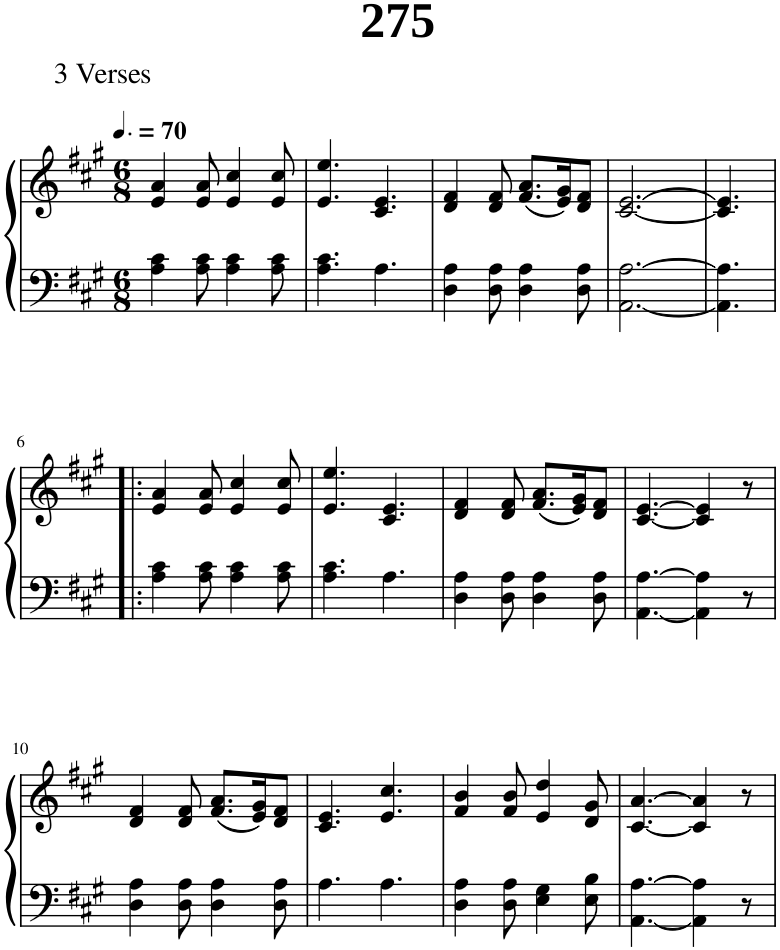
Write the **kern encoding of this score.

**kern	**kern
*part1	*part1
*staff2	*staff1
*I"Piano	*
*I'Pno.	*
*clefF4	*clefG2
*k[f#c#g#]	*k[f#c#g#]
*M6/8	*M6/8
*MM105	*MM105
=1	=1
4A\ 4c#\	4e/ 4a/
8A\ 8c#\	8e/ 8a/
4A\ 4c#\	4e/ 4cc#/
8A\ 8c#\	8e/ 8cc#/
=2	=2
4.A\ 4.c#\	4.e/ 4.ee/
4.A\	4.c#/ 4.e/
=3	=3
4D\ 4A\	4d/ 4f#/
8D\ 8A\	8d/ 8f#/
4D\ 4A\	(8.f#/ 8.a/L
.	16e/ 16g#/K)
8D\ 8A\	8d/ 8f#/J
=4	=4
[2.AA\ [2.A\	[2.c#/ [2.e/
=5	=5
4.AA\] 4.A\]	4.c#/] 4.e/]
!!LO:LB:g=z
=6!|:	=6!|:
4A\ 4c#\	4e/ 4a/
8A\ 8c#\	8e/ 8a/
4A\ 4c#\	4e/ 4cc#/
8A\ 8c#\	8e/ 8cc#/
=7	=7
4.A\ 4.c#\	4.e/ 4.ee/
4.A\	4.c#/ 4.e/
=8	=8
4D\ 4A\	4d/ 4f#/
8D\ 8A\	8d/ 8f#/
4D\ 4A\	(8.f#/ 8.a/L
.	16e/ 16g#/K)
8D\ 8A\	8d/ 8f#/J
=9	=9
[4.AA\ [4.A\	[4.c#/ [4.e/
4AA\] 4A\]	4c#/] 4e/]
8r	8r
!!LO:LB:g=z
=10	=10
4D\ 4A\	4d/ 4f#/
8D\ 8A\	8d/ 8f#/
4D\ 4A\	(8.f#/ 8.a/L
.	16e/ 16g#/K)
8D\ 8A\	8d/ 8f#/J
=11	=11
4.A\	4.c#/ 4.e/
4.A\	4.e/ 4.cc#/
=12	=12
4D\ 4A\	4f#/ 4b/
8D\ 8A\	8f#/ 8b/
4E\ 4G#\	4e/ 4dd/
8E\ 8B\	8d/ 8g#/
=13	=13
[4.AA\ [4.A\	[4.c#/ [4.a/
4AA\] 4A\]	4c#/] 4a/]
8r	8r
=	=
*-	*-
